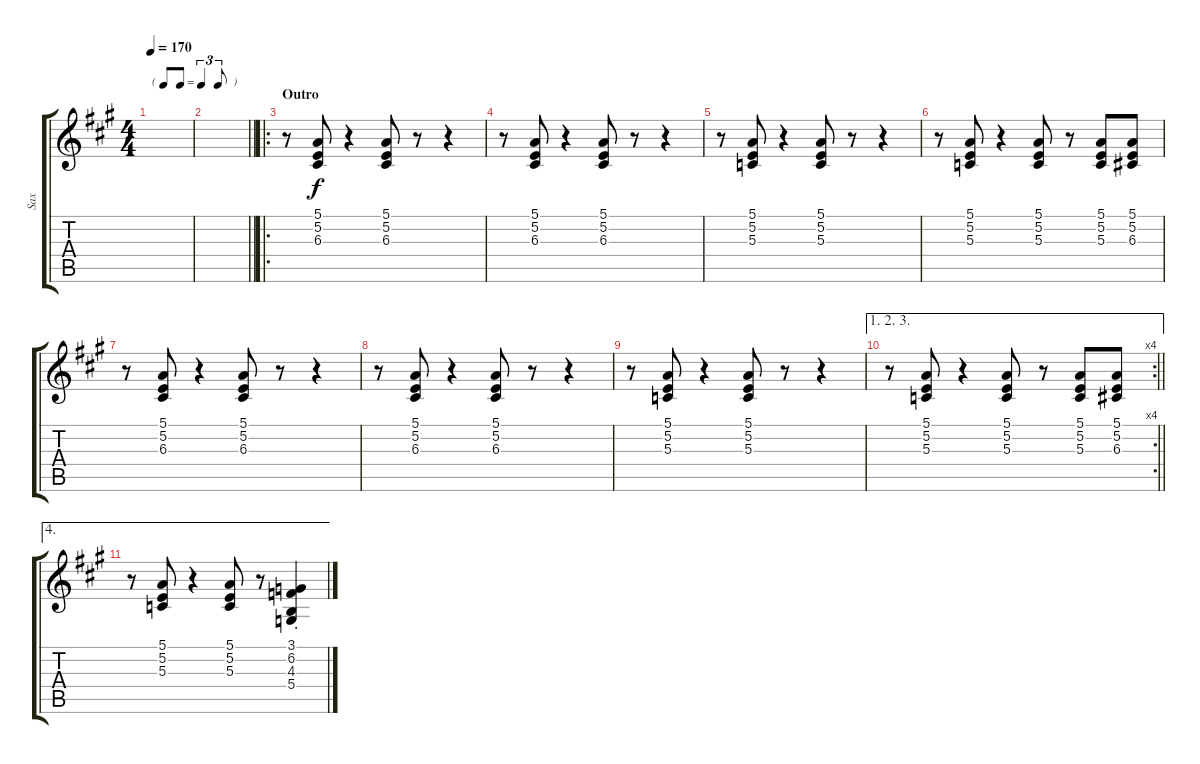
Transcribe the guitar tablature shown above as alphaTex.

\track ("Sax" "Sax") {instrument altosax}
\staff {score tabs}
\tuning (E4 B3 G3 D3 A2 E2) {hide}
\ts (4 4)
\tf triplet8th
\tempo 170
\clef g2
\ks a
|
\barLineRight lightlight
|
\ro
\section ("" "Outro")
r.8 (5.1 5.2 6.3).8 r.4 (5.1 5.2 6.3).8 r.8 r.4 |
r.8 (5.1 5.2 6.3).8 r.4 (5.1 5.2 6.3).8 r.8 r.4 |
r.8 (5.1 5.2 5.3).8 r.4 (5.1 5.2 5.3).8 r.8 r.4 |
r.8 (5.1 5.2 5.3).8 r.4 (5.1 5.2 5.3).8 r.8 (5.1 5.2 5.3).8 (5.1 5.2 6.3).8 |
r.8 (5.1 5.2 6.3).8 r.4 (5.1 5.2 6.3).8 r.8 r.4 |
r.8 (5.1 5.2 6.3).8 r.4 (5.1 5.2 6.3).8 r.8 r.4 |
r.8 (5.1 5.2 5.3).8 r.4 (5.1 5.2 5.3).8 r.8 r.4 |
\ae (1 2 3)
\rc 4
\barLineRight lightlight
r.8 (5.1 5.2 5.3).8 r.4 (5.1 5.2 5.3).8 r.8 (5.1 5.2 5.3).8 (5.1 5.2 6.3).8 |
\ae 4
r.8 (5.1 5.2 5.3).8 r.4 (5.1 5.2 5.3).8 r.8 (3.1{st} 6.2{st} 4.3{st} 5.4{st}).4
